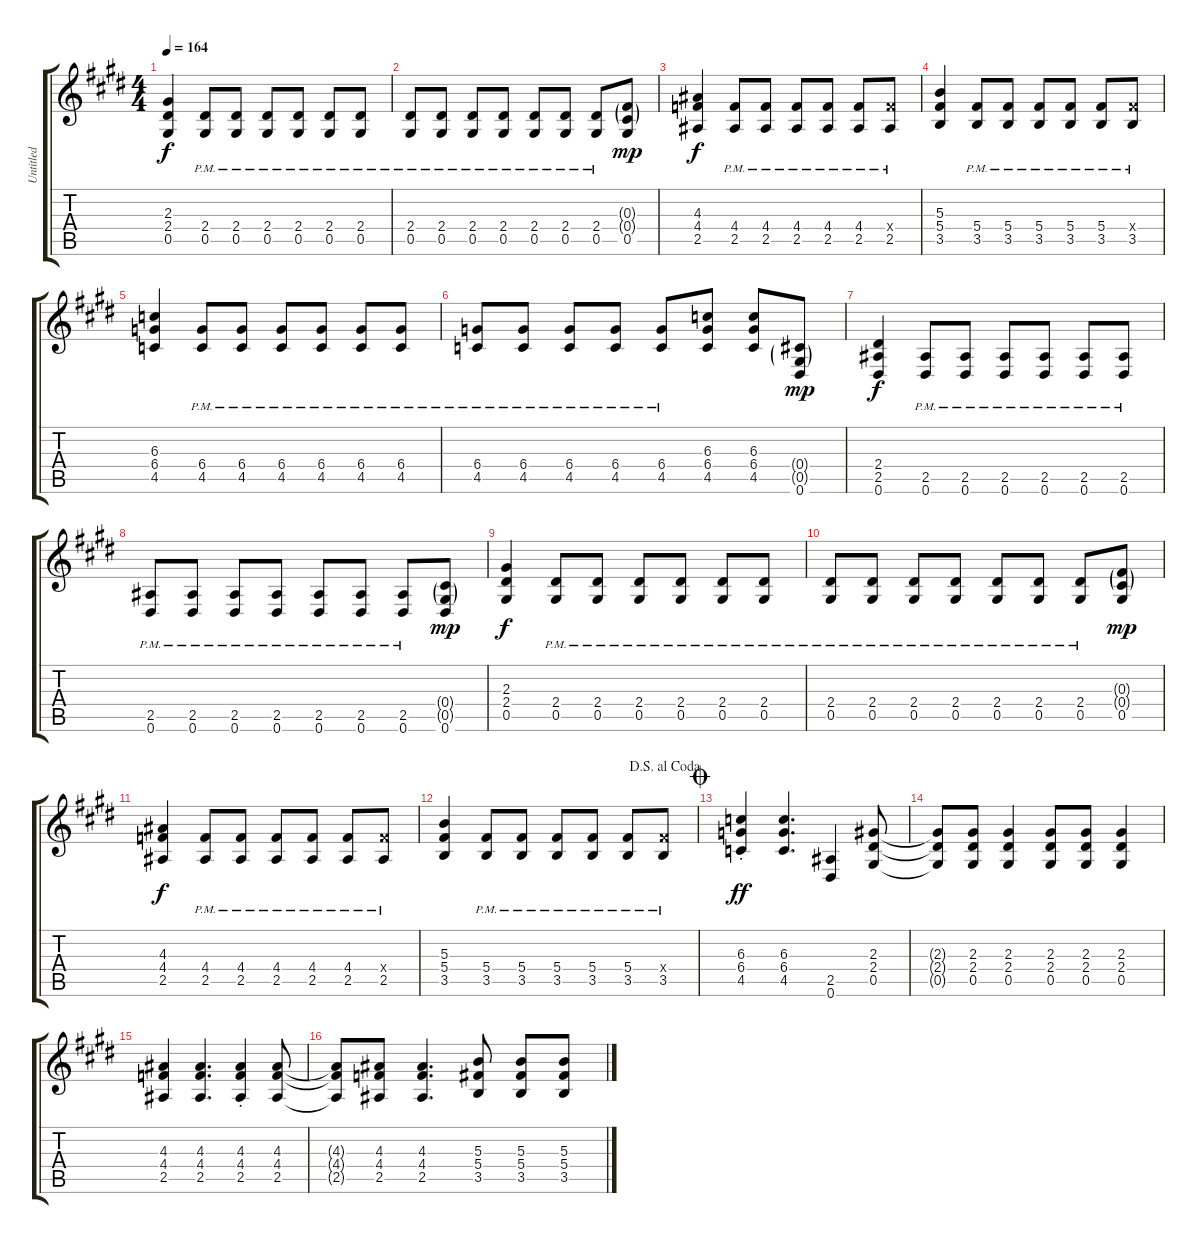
\track ("Untitled" "Untitled") {instrument distortionguitar}
\staff {score tabs}
\tuning (Eb4 Bb3 Gb3 Db3 Ab2 Eb2) {hide}
\ts (4 4)
\tempo 164
\clef g2
\ks c#minor
(2.3 2.4 0.5).4{dy f} (2.4{pm} 0.5{pm}).8 (2.4{pm} 0.5{pm}).8 (2.4{pm} 0.5{pm}).8 (2.4{pm} 0.5{pm}).8 (2.4{pm} 0.5{pm}).8 (2.4{pm} 0.5{pm}).8 |
(2.4{pm} 0.5{pm}).8 (2.4{pm} 0.5{pm}).8 (2.4{pm} 0.5{pm}).8 (2.4{pm} 0.5{pm}).8 (2.4{pm} 0.5{pm}).8 (2.4{pm} 0.5{pm}).8 (2.4{pm} 0.5{pm}).8 (0.3{g} 0.4{g} 0.5).8{dy mp} |
(4.3 4.4 2.5).4{dy f} (4.4{pm} 2.5{pm}).8 (4.4{pm} 2.5{pm}).8 (4.4{pm} 2.5{pm}).8 (4.4{pm} 2.5{pm}).8 (4.4{pm} 2.5{pm}).8 (4.4{pm x} 2.5{pm}).8 |
(5.3 5.4 3.5).4 (5.4{pm} 3.5{pm}).8 (5.4{pm} 3.5{pm}).8 (5.4{pm} 3.5{pm}).8 (5.4{pm} 3.5{pm}).8 (5.4{pm} 3.5{pm}).8 (5.4{pm x} 3.5{pm}).8 |
(6.3 6.4 4.5).4 (6.4{pm} 4.5{pm}).8 (6.4{pm} 4.5{pm}).8 (6.4{pm} 4.5{pm}).8 (6.4{pm} 4.5{pm}).8 (6.4{pm} 4.5{pm}).8 (6.4{pm} 4.5{pm}).8 |
(6.4{pm} 4.5{pm}).8 (6.4{pm} 4.5{pm}).8 (6.4{pm} 4.5{pm}).8 (6.4{pm} 4.5{pm}).8 (6.4{pm} 4.5{pm}).8 (6.3 6.4 4.5).8 (6.3 6.4 4.5).8 (0.4{g} 0.5{g} 0.6).8{dy mp} |
(2.4 2.5 0.6).4{dy f} (2.5{pm} 0.6{pm}).8 (2.5{pm} 0.6{pm}).8 (2.5{pm} 0.6{pm}).8 (2.5{pm} 0.6{pm}).8 (2.5{pm} 0.6{pm}).8 (2.5{pm} 0.6{pm}).8 |
(2.5{pm} 0.6{pm}).8 (2.5{pm} 0.6{pm}).8 (2.5{pm} 0.6{pm}).8 (2.5{pm} 0.6{pm}).8 (2.5{pm} 0.6{pm}).8 (2.5{pm} 0.6{pm}).8 (2.5{pm} 0.6{pm}).8 (0.4{g} 0.5{g} 0.6).8{dy mp} |
(2.3 2.4 0.5).4{dy f} (2.4{pm} 0.5{pm}).8 (2.4{pm} 0.5{pm}).8 (2.4{pm} 0.5{pm}).8 (2.4{pm} 0.5{pm}).8 (2.4{pm} 0.5{pm}).8 (2.4{pm} 0.5{pm}).8 |
(2.4{pm} 0.5{pm}).8 (2.4{pm} 0.5{pm}).8 (2.4{pm} 0.5{pm}).8 (2.4{pm} 0.5{pm}).8 (2.4{pm} 0.5{pm}).8 (2.4{pm} 0.5{pm}).8 (2.4{pm} 0.5{pm}).8 (0.3{g} 0.4{g} 0.5).8{dy mp} |
(4.3 4.4 2.5).4{dy f} (4.4{pm} 2.5{pm}).8 (4.4{pm} 2.5{pm}).8 (4.4{pm} 2.5{pm}).8 (4.4{pm} 2.5{pm}).8 (4.4{pm} 2.5{pm}).8 (4.4{pm x} 2.5{pm}).8 |
\jump dalsegnoalcoda
(5.3 5.4 3.5).4 (5.4{pm} 3.5{pm}).8 (5.4{pm} 3.5{pm}).8 (5.4{pm} 3.5{pm}).8 (5.4{pm} 3.5{pm}).8 (5.4{pm} 3.5{pm}).8 (5.4{pm x} 3.5{pm}).8 |
\jump coda
(6.3{st} 6.4{st} 4.5{st}).4{dy ff} (6.3 6.4 4.5).4{d} (2.5 0.6).4 (2.3 2.4 0.5).8 |
(2.3{t} 2.4{t} 0.5{t}).8 (2.3 2.4 0.5).8 (2.3 2.4 0.5).4 (2.3 2.4 0.5).8 (2.3 2.4 0.5).8 (2.3 2.4 0.5).4 |
(4.3 4.4 2.5).4 (4.3 4.4 2.5).4{d} (4.3{st} 4.4{st} 2.5{st}).4 (4.3 4.4 2.5).8 |
(4.3{t} 4.4{t} 2.5{t}).8 (4.3 4.4 2.5).8 (4.3 4.4 2.5).4{d} (5.3 5.4 3.5).8 (5.3 5.4 3.5).8 (5.3 5.4 3.5).8
